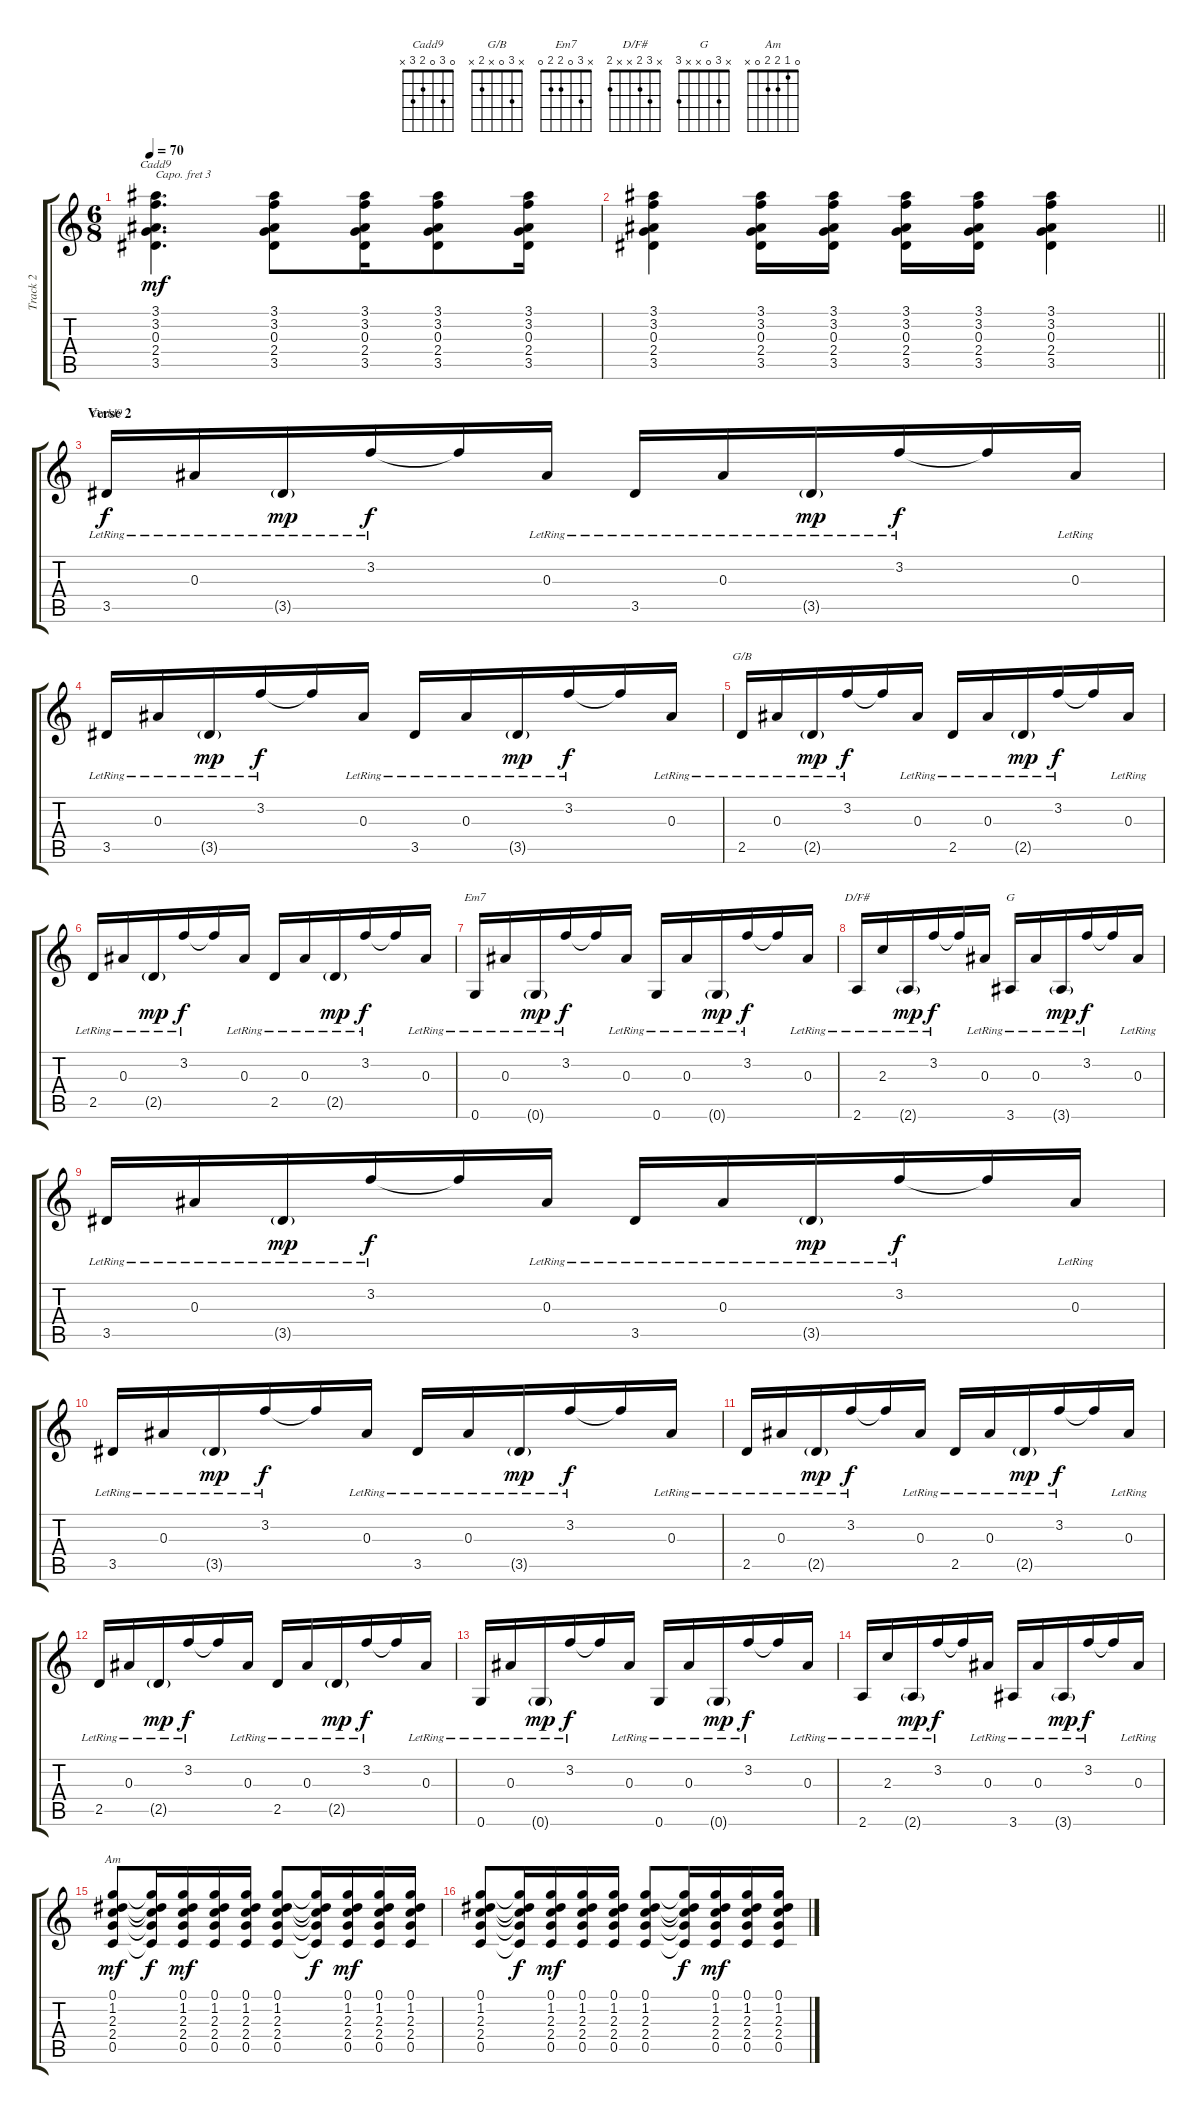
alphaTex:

\track ("Track 2" "Track 2") {instrument acousticguitarsteel}
\staff {score tabs}
\capo 3
\tuning (E4 B3 G3 D3 A2 E2) {hide}
\chord ("Cadd9" 3 3 0 2 3 x)
\chord ("Cadd9" 0 3 0 2 3 x)
\chord ("G/B" x 3 0 x 2 x)
\chord ("Em7" x 3 0 2 2 0)
\chord ("D/F#" x 3 2 x x 2)
\chord ("G" x 3 0 x x 3)
\chord ("Am" 0 1 2 2 0 x)
\ts (6 8)
\tempo 70
\clef g2
\ks c
(3.1 3.2 0.3 2.4 3.5).4{d ch "Cadd9" dy mf} (3.1 3.2 0.3 2.4 3.5).8 (3.1 3.2 0.3 2.4 3.5).16 (3.1 3.2 0.3 2.4 3.5).8 (3.1 3.2 0.3 2.4 3.5).16 |
\barLineRight lightlight
(3.1 3.2 0.3 2.4 3.5).4 (3.1 3.2 0.3 2.4 3.5).16 (3.1 3.2 0.3 2.4 3.5).16 (3.1 3.2 0.3 2.4 3.5).16 (3.1 3.2 0.3 2.4 3.5).16 (3.1 3.2 0.3 2.4 3.5).4 |
\section ("" "Verse 2")
3.5{lr}.16{ch "Cadd9" dy f} 0.3{lr}.16 3.5{g lr}.16{dy mp} 3.2{lr}.16{dy f} 3.2{t}.16 0.3{lr}.16 3.5{lr}.16 0.3{lr}.16 3.5{g lr}.16{dy mp} 3.2{lr}.16{dy f} 3.2{t}.16 0.3{lr}.16 |
3.5{lr}.16 0.3{lr}.16 3.5{g lr}.16{dy mp} 3.2{lr}.16{dy f} 3.2{t}.16 0.3{lr}.16 3.5{lr}.16 0.3{lr}.16 3.5{g lr}.16{dy mp} 3.2{lr}.16{dy f} 3.2{t}.16 0.3{lr}.16 |
2.5{lr}.16{ch "G/B"} 0.3{lr}.16 2.5{g lr}.16{dy mp} 3.2{lr}.16{dy f} 3.2{t}.16 0.3{lr}.16 2.5{lr}.16 0.3{lr}.16 2.5{g lr}.16{dy mp} 3.2{lr}.16{dy f} 3.2{t}.16 0.3{lr}.16 |
2.5{lr}.16 0.3{lr}.16 2.5{g lr}.16{dy mp} 3.2{lr}.16{dy f} 3.2{t}.16 0.3{lr}.16 2.5{lr}.16 0.3{lr}.16 2.5{g lr}.16{dy mp} 3.2{lr}.16{dy f} 3.2{t}.16 0.3{lr}.16 |
0.6{lr}.16{ch "Em7"} 0.3{lr}.16 0.6{g lr}.16{dy mp} 3.2{lr}.16{dy f} 3.2{t}.16 0.3{lr}.16 0.6{lr}.16 0.3{lr}.16 0.6{g lr}.16{dy mp} 3.2{lr}.16{dy f} 3.2{t}.16 0.3{lr}.16 |
2.6{lr}.16{ch "D/F#"} 2.3{lr}.16 2.6{g lr}.16{dy mp} 3.2{lr}.16{dy f} 3.2{t}.16 0.3{lr}.16 3.6{lr}.16{ch "G"} 0.3{lr}.16 3.6{g lr}.16{dy mp} 3.2{lr}.16{dy f} 3.2{t}.16 0.3{lr}.16 |
3.5{lr}.16 0.3{lr}.16 3.5{g lr}.16{dy mp} 3.2{lr}.16{dy f} 3.2{t}.16 0.3{lr}.16 3.5{lr}.16 0.3{lr}.16 3.5{g lr}.16{dy mp} 3.2{lr}.16{dy f} 3.2{t}.16 0.3{lr}.16 |
3.5{lr}.16 0.3{lr}.16 3.5{g lr}.16{dy mp} 3.2{lr}.16{dy f} 3.2{t}.16 0.3{lr}.16 3.5{lr}.16 0.3{lr}.16 3.5{g lr}.16{dy mp} 3.2{lr}.16{dy f} 3.2{t}.16 0.3{lr}.16 |
2.5{lr}.16 0.3{lr}.16 2.5{g lr}.16{dy mp} 3.2{lr}.16{dy f} 3.2{t}.16 0.3{lr}.16 2.5{lr}.16 0.3{lr}.16 2.5{g lr}.16{dy mp} 3.2{lr}.16{dy f} 3.2{t}.16 0.3{lr}.16 |
2.5{lr}.16 0.3{lr}.16 2.5{g lr}.16{dy mp} 3.2{lr}.16{dy f} 3.2{t}.16 0.3{lr}.16 2.5{lr}.16 0.3{lr}.16 2.5{g lr}.16{dy mp} 3.2{lr}.16{dy f} 3.2{t}.16 0.3{lr}.16 |
0.6{lr}.16 0.3{lr}.16 0.6{g lr}.16{dy mp} 3.2{lr}.16{dy f} 3.2{t}.16 0.3{lr}.16 0.6{lr}.16 0.3{lr}.16 0.6{g lr}.16{dy mp} 3.2{lr}.16{dy f} 3.2{t}.16 0.3{lr}.16 |
2.6{lr}.16 2.3{lr}.16 2.6{g lr}.16{dy mp} 3.2{lr}.16{dy f} 3.2{t}.16 0.3{lr}.16 3.6{lr}.16 0.3{lr}.16 3.6{g lr}.16{dy mp} 3.2{lr}.16{dy f} 3.2{t}.16 0.3{lr}.16 |
(0.1 1.2 2.3 2.4 0.5).8{ch "Am" dy mf} (0.1{t} 1.2{t} 2.3{t} 2.4{t} 0.5{t}).16{dy f} (0.1 1.2 2.3 2.4 0.5).16{dy mf} (0.1 1.2 2.3 2.4 0.5).16 (0.1 1.2 2.3 2.4 0.5).16 (0.1 1.2 2.3 2.4 0.5).8 (0.1{t} 1.2{t} 2.3{t} 2.4{t} 0.5{t}).16{dy f} (0.1 1.2 2.3 2.4 0.5).16{dy mf} (0.1 1.2 2.3 2.4 0.5).16 (0.1 1.2 2.3 2.4 0.5).16 |
(0.1 1.2 2.3 2.4 0.5).8 (0.1{t} 1.2{t} 2.3{t} 2.4{t} 0.5{t}).16{dy f} (0.1 1.2 2.3 2.4 0.5).16{dy mf} (0.1 1.2 2.3 2.4 0.5).16 (0.1 1.2 2.3 2.4 0.5).16 (0.1 1.2 2.3 2.4 0.5).8 (0.1{t} 1.2{t} 2.3{t} 2.4{t} 0.5{t}).16{dy f} (0.1 1.2 2.3 2.4 0.5).16{dy mf} (0.1 1.2 2.3 2.4 0.5).16 (0.1 1.2 2.3 2.4 0.5).16
